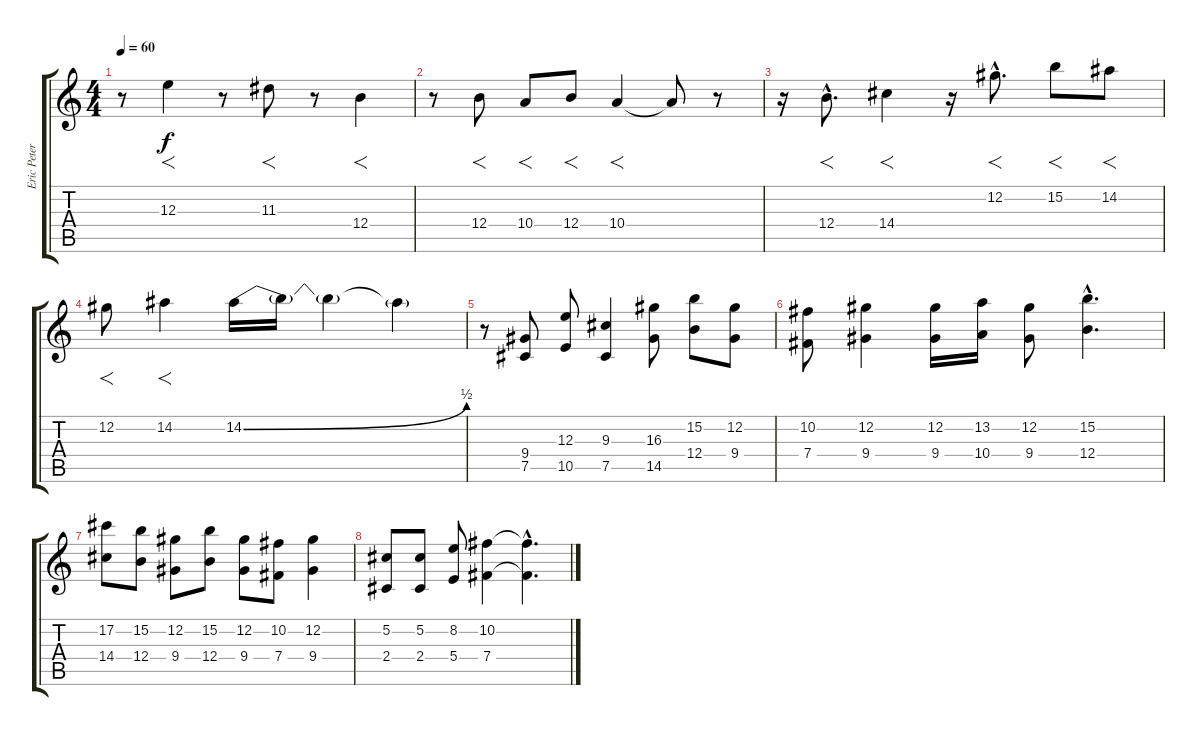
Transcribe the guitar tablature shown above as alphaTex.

\track ("Eric Peterson Solo" "Eric Peter") {instrument distortionguitar}
\staff {score tabs}
\tuning (Db4 Ab3 E3 B2 Gb2 Db2) {hide}
\ts (4 4)
\tempo 60
\clef g2
\ks c
r.8{dy f} 12.3.4{f} r.8 11.3.8{f} r.8 12.4.4{f} |
r.8 12.4.8{f} 10.4.8{f} 12.4.8{f} 10.4.4{f} 10.4{t}.8 r.8 |
r.16 12.4{hac}.8{f d} 14.4.4{f} r.16 12.2{hac}.8{f d} 15.2.8{f} 14.2.8{f} |
12.2.8{f} 14.2.4{f} 14.2{be (bend 0 0 60 2)}.16 14.2{t}.16 14.2{t}.4 14.2{t}.4 |
r.8 (9.4 7.5).8 (12.3 10.5).8 (9.3 7.5).4 (16.3 14.5).8 (15.2 12.4).8 (12.2 9.4).8 |
(10.2 7.4).8 (12.2 9.4).4 (12.2 9.4).16 (13.2 10.4).16 (12.2 9.4).8 (15.2{hac} 12.4{hac}).4{d} |
(17.2 14.4).8 (15.2 12.4).8 (12.2 9.4).8 (15.2 12.4).8 (12.2 9.4).8 (10.2 7.4).8 (12.2 9.4).4 |
(5.2 2.4).8 (5.2 2.4).8 (8.2 5.4).8 (10.2 7.4).4 (10.2{hac t} 7.4{hac t}).4{d}
